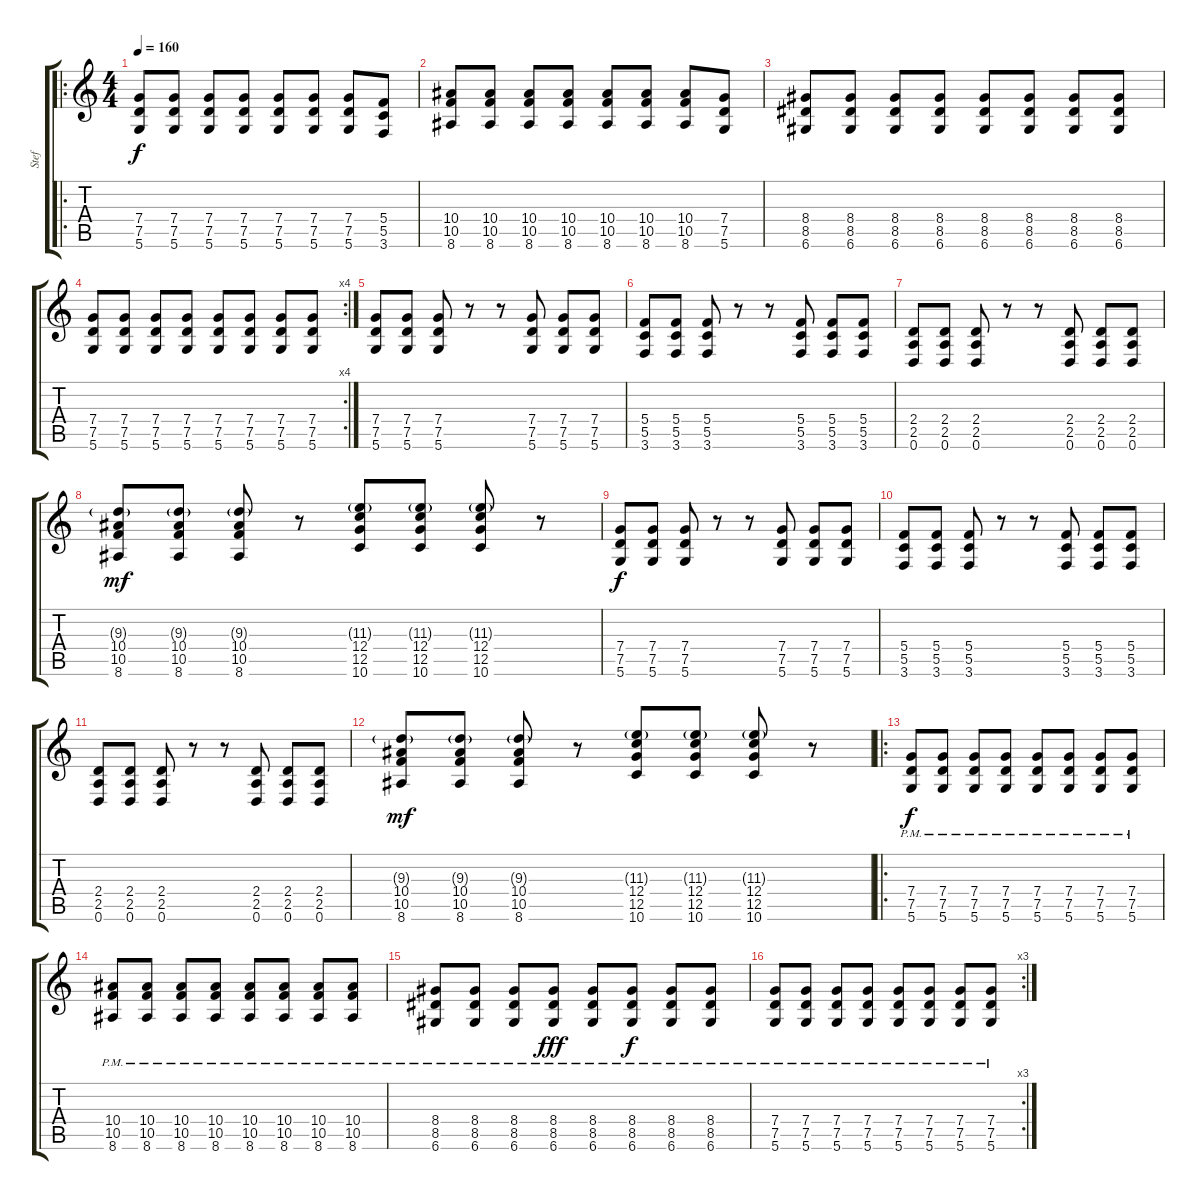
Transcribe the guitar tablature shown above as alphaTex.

\track ("Stef" "Stef") {instrument distortionguitar}
\staff {score tabs}
\tuning (D4 A3 F3 C3 G2 D2) {hide}
\ro
\ts (4 4)
\tempo 160
\clef g2
\ks c
(7.4 7.5 5.6).8{dy f} (7.4 7.5 5.6).8 (7.4 7.5 5.6).8 (7.4 7.5 5.6).8 (7.4 7.5 5.6).8 (7.4 7.5 5.6).8 (7.4 7.5 5.6).8 (5.4 5.5 3.6).8 |
(10.4 10.5 8.6).8 (10.4 10.5 8.6).8 (10.4 10.5 8.6).8 (10.4 10.5 8.6).8 (10.4 10.5 8.6).8 (10.4 10.5 8.6).8 (10.4 10.5 8.6).8 (7.4 7.5 5.6).8 |
(8.4 8.5 6.6).8 (8.4 8.5 6.6).8 (8.4 8.5 6.6).8 (8.4 8.5 6.6).8 (8.4 8.5 6.6).8 (8.4 8.5 6.6).8 (8.4 8.5 6.6).8 (8.4 8.5 6.6).8 |
\rc 4
(7.4 7.5 5.6).8 (7.4 7.5 5.6).8 (7.4 7.5 5.6).8 (7.4 7.5 5.6).8 (7.4 7.5 5.6).8 (7.4 7.5 5.6).8 (7.4 7.5 5.6).8 (7.4 7.5 5.6).8 |
(7.4 7.5 5.6).8 (7.4 7.5 5.6).8 (7.4 7.5 5.6).8 r.8 r.8 (7.4 7.5 5.6).8 (7.4 7.5 5.6).8 (7.4 7.5 5.6).8 |
(5.4 5.5 3.6).8 (5.4 5.5 3.6).8 (5.4 5.5 3.6).8 r.8 r.8 (5.4 5.5 3.6).8 (5.4 5.5 3.6).8 (5.4 5.5 3.6).8 |
(2.4 2.5 0.6).8 (2.4 2.5 0.6).8 (2.4 2.5 0.6).8 r.8 r.8 (2.4 2.5 0.6).8 (2.4 2.5 0.6).8 (2.4 2.5 0.6).8 |
(9.3{g} 10.4 10.5 8.6).8{dy mf} (9.3{g} 10.4 10.5 8.6).8 (9.3{g} 10.4 10.5 8.6).8 r.8 (11.3{g} 12.4 12.5 10.6).8 (11.3{g} 12.4 12.5 10.6).8 (11.3{g} 12.4 12.5 10.6).8 r.8 |
(7.4 7.5 5.6).8{dy f} (7.4 7.5 5.6).8 (7.4 7.5 5.6).8 r.8 r.8 (7.4 7.5 5.6).8 (7.4 7.5 5.6).8 (7.4 7.5 5.6).8 |
(5.4 5.5 3.6).8 (5.4 5.5 3.6).8 (5.4 5.5 3.6).8 r.8 r.8 (5.4 5.5 3.6).8 (5.4 5.5 3.6).8 (5.4 5.5 3.6).8 |
(2.4 2.5 0.6).8 (2.4 2.5 0.6).8 (2.4 2.5 0.6).8 r.8 r.8 (2.4 2.5 0.6).8 (2.4 2.5 0.6).8 (2.4 2.5 0.6).8 |
(9.3{g} 10.4 10.5 8.6).8{dy mf} (9.3{g} 10.4 10.5 8.6).8 (9.3{g} 10.4 10.5 8.6).8 r.8 (11.3{g} 12.4 12.5 10.6).8 (11.3{g} 12.4 12.5 10.6).8 (11.3{g} 12.4 12.5 10.6).8 r.8 |
\ro
(7.4{pm} 7.5{pm} 5.6{pm}).8{dy f} (7.4{pm} 7.5{pm} 5.6{pm}).8 (7.4{pm} 7.5{pm} 5.6{pm}).8 (7.4{pm} 7.5{pm} 5.6{pm}).8 (7.4{pm} 7.5{pm} 5.6{pm}).8 (7.4{pm} 7.5{pm} 5.6{pm}).8 (7.4{pm} 7.5{pm} 5.6{pm}).8 (7.4{pm} 7.5{pm} 5.6{pm}).8 |
(10.4{pm} 10.5{pm} 8.6{pm}).8 (10.4{pm} 10.5{pm} 8.6{pm}).8 (10.4{pm} 10.5{pm} 8.6{pm}).8 (10.4{pm} 10.5{pm} 8.6{pm}).8 (10.4{pm} 10.5{pm} 8.6{pm}).8 (10.4{pm} 10.5{pm} 8.6{pm}).8 (10.4{pm} 10.5{pm} 8.6{pm}).8 (10.4{pm} 10.5{pm} 8.6{pm}).8 |
(8.4{pm} 8.5{pm} 6.6{pm}).8 (8.4{pm} 8.5{pm} 6.6{pm}).8 (8.4{pm} 8.5{pm} 6.6{pm}).8 (8.4{pm} 8.5{pm} 6.6{pm}).8{dy fff} (8.4{pm} 8.5{pm} 6.6{pm}).8 (8.4{pm} 8.5{pm} 6.6{pm}).8{dy f} (8.4{pm} 8.5{pm} 6.6{pm}).8 (8.4{pm} 8.5{pm} 6.6{pm}).8 |
\rc 3
(7.4{pm} 7.5{pm} 5.6{pm}).8 (7.4{pm} 7.5{pm} 5.6{pm}).8 (7.4{pm} 7.5{pm} 5.6{pm}).8 (7.4{pm} 7.5{pm} 5.6{pm}).8 (7.4{pm} 7.5{pm} 5.6{pm}).8 (7.4{pm} 7.5{pm} 5.6{pm}).8 (7.4{pm} 7.5{pm} 5.6{pm}).8 (7.4{pm} 7.5{pm} 5.6{pm}).8
